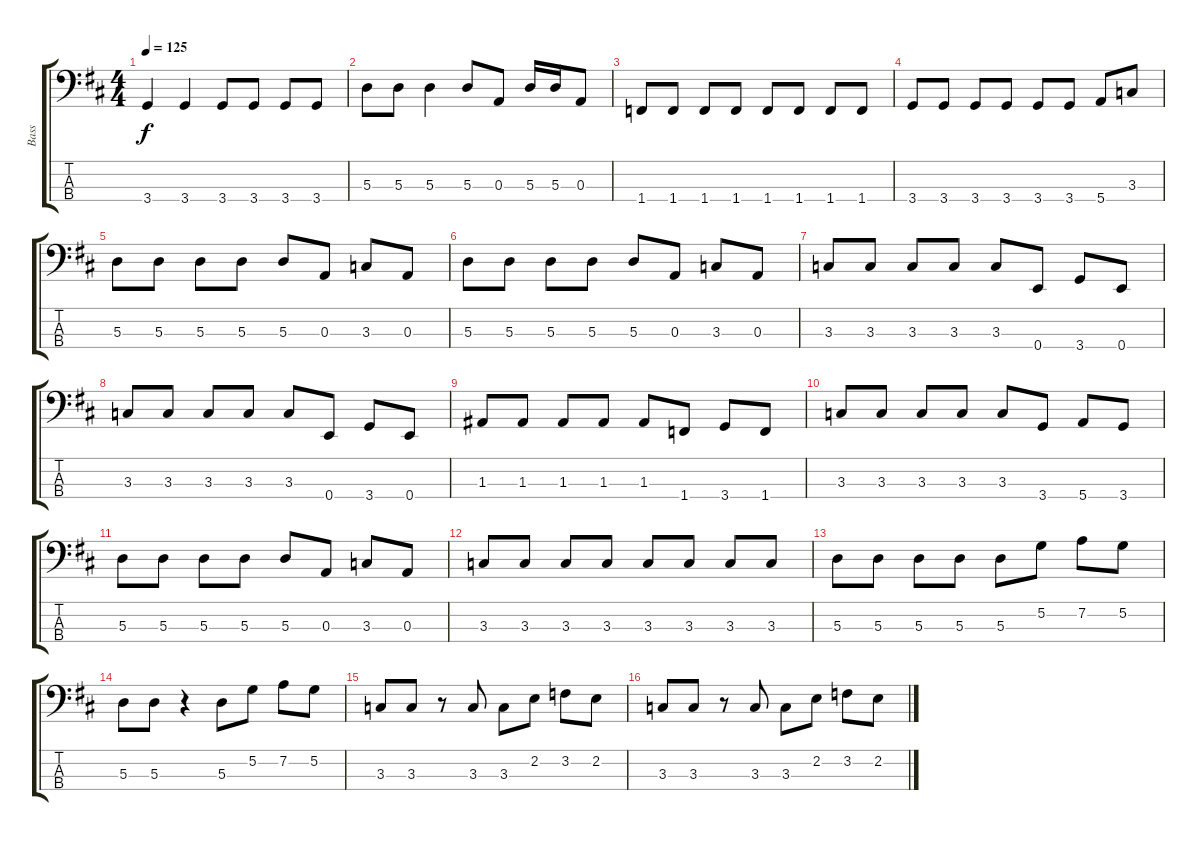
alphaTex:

\track ("Bass" "Bass") {instrument electricbassfinger}
\staff {score tabs}
\tuning (G2 D2 A1 E1) {hide}
\ts (4 4)
\tempo 125
\clef f4
\ks d
3.4.4{dy f} 3.4.4 3.4.8 3.4.8 3.4.8 3.4.8 |
5.3.8 5.3.8 5.3.4 5.3.8 0.3.8 5.3.16 5.3.16 0.3.8 |
1.4.8 1.4.8 1.4.8 1.4.8 1.4.8 1.4.8 1.4.8 1.4.8 |
3.4.8 3.4.8 3.4.8 3.4.8 3.4.8 3.4.8 5.4.8 3.3.8 |
5.3.8 5.3.8 5.3.8 5.3.8 5.3.8 0.3.8 3.3.8 0.3.8 |
5.3.8 5.3.8 5.3.8 5.3.8 5.3.8 0.3.8 3.3.8 0.3.8 |
3.3.8 3.3.8 3.3.8 3.3.8 3.3.8 0.4.8 3.4.8 0.4.8 |
3.3.8 3.3.8 3.3.8 3.3.8 3.3.8 0.4.8 3.4.8 0.4.8 |
1.3.8 1.3.8 1.3.8 1.3.8 1.3.8 1.4.8 3.4.8 1.4.8 |
3.3.8 3.3.8 3.3.8 3.3.8 3.3.8 3.4.8 5.4.8 3.4.8 |
5.3.8 5.3.8 5.3.8 5.3.8 5.3.8 0.3.8 3.3.8 0.3.8 |
3.3.8 3.3.8 3.3.8 3.3.8 3.3.8 3.3.8 3.3.8 3.3.8 |
5.3.8 5.3.8 5.3.8 5.3.8 5.3.8 5.2.8 7.2.8 5.2.8 |
5.3.8 5.3.8 r.4 5.3.8 5.2.8 7.2.8 5.2.8 |
3.3.8 3.3.8 r.8 3.3.8 3.3.8 2.2.8 3.2.8 2.2.8 |
3.3.8 3.3.8 r.8 3.3.8 3.3.8 2.2.8 3.2.8 2.2.8
